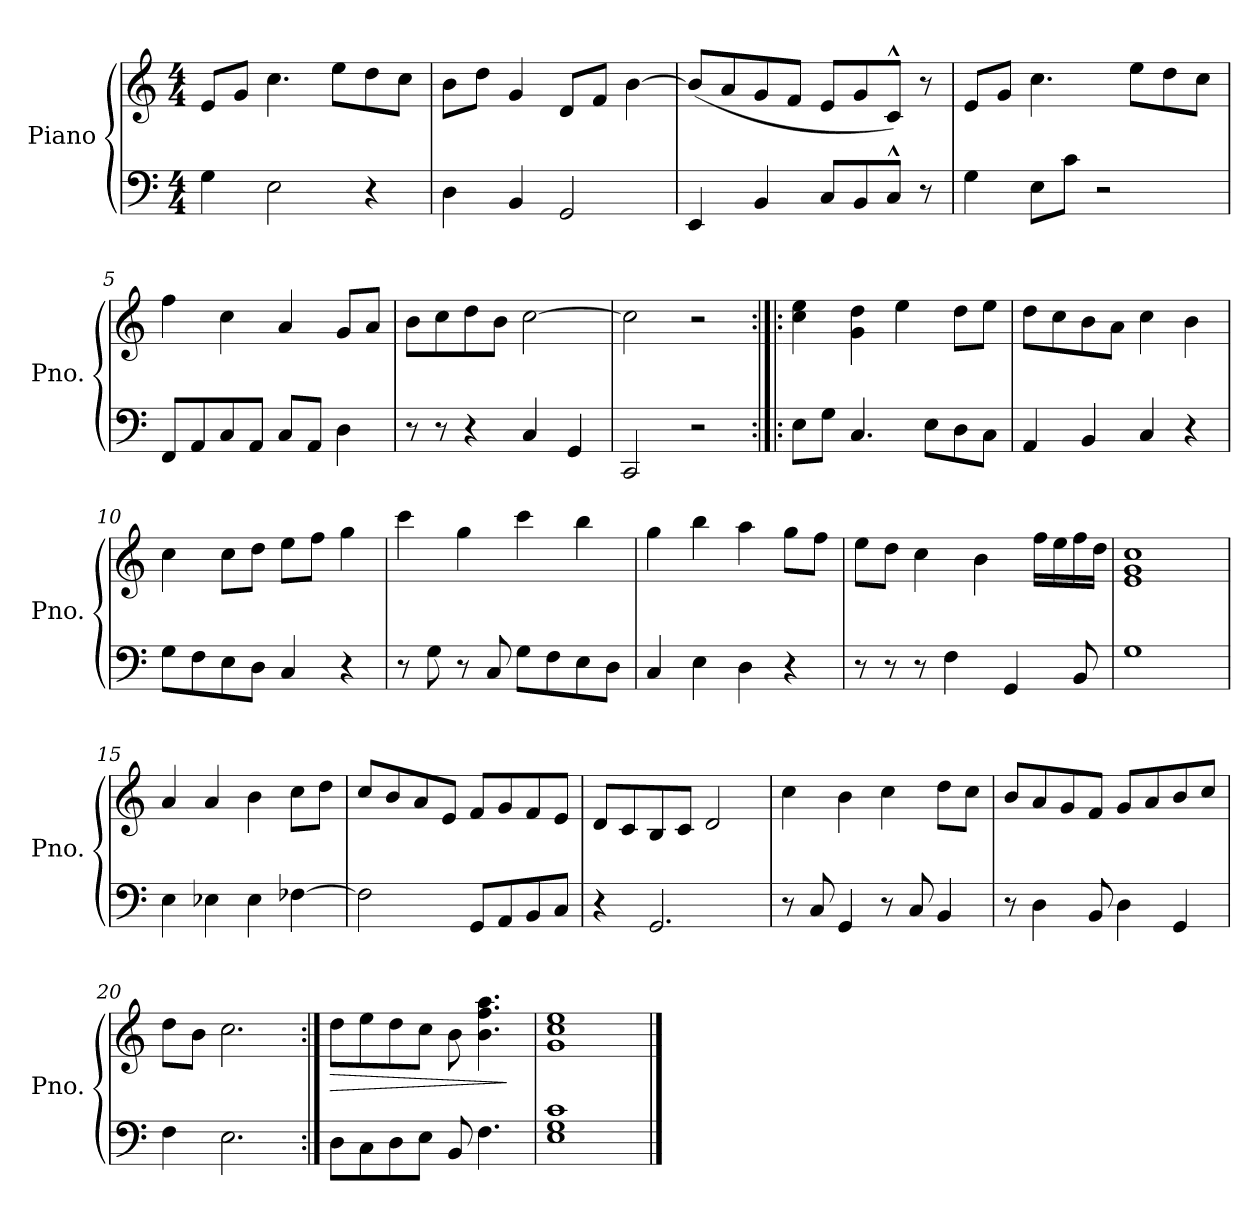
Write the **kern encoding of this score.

**kern	**kern	**dynam
*part1	*part1	*part1
*staff2	*staff1	*staff1/2
*I"Piano	*	*
*I'Pno.	*	*
*clefF4	*clefG2	*
*k[]	*k[]	*
*M4/4	*M4/4	*
*MM120	*MM120	*
=1	=1	=1
4G\	8e/L	.
.	8g/J	.
2E\	4.cc\	.
.	8ee\L	.
4r	8dd\	.
.	8cc\J	.
=2	=2	=2
4D\	8b\L	.
.	8dd\J	.
4BB/	4g/	.
2GG/	8d/L	.
.	8f/J	.
.	[4b\	.
=3	=3	=3
4EE/	(8b/L]	.
.	8a/	.
4BB/	8g/	.
.	8f/J	.
8C/L	8e/L	.
8BB/	8g/	.
8C^^/J	8c^^/J)	.
8r	8r	.
=4	=4	=4
4G\	8e/L	.
.	8g/J	.
8E\L	4.cc\	.
8c\J	.	.
2r	.	.
.	8ee\L	.
.	8dd\	.
.	8cc\J	.
=5	=5	=5
8FF/L	4ff\	.
8AA/	.	.
8C/	4cc\	.
8AA/J	.	.
8C/L	4a/	.
8AA/J	.	.
4D\	8g/L	.
.	8a/J	.
=6	=6	=6
8r	8b\L	.
8r	8cc\	.
4r	8dd\	.
.	8b\J	.
4C/	[2cc\	.
4GG/	.	.
!!LO:LB:g=z
=7	=7	=7
2CC/	2cc\]	.
2r	2r	.
=8:|!|:	=8:|!|:	=8:|!|:
8E\L	4cc\ 4ee\	.
8G\J	.	.
4.C/	4g\ 4dd\	.
.	4ee\	.
8E\L	.	.
8D\	8dd\L	.
8C\J	8ee\J	.
=9	=9	=9
4AA/	8dd\L	.
.	8cc\	.
4BB/	8b\	.
.	8a\J	.
4C/	4cc\	.
4r	4b\	.
=10	=10	=10
8G\L	4cc\	.
8F\	.	.
8E\	8cc\L	.
8D\J	8dd\J	.
4C/	8ee\L	.
.	8ff\J	.
4r	4gg\	.
=11	=11	=11
8r	4ccc\	.
8G\	.	.
8r	4gg\	.
8C/	.	.
8G\L	4ccc\	.
8F\	.	.
8E\	4bb\	.
8D\J	.	.
=12	=12	=12
4C/	4gg\	.
4E\	4bb\	.
4D\	4aa\	.
4r	8gg\L	.
.	8ff\J	.
!!LO:LB:g=z
=13	=13	=13
8r	8ee\L	.
8r	8dd\J	.
8r	4cc\	.
4F\	.	.
.	4b\	.
4GG/	.	.
.	16ff\LL	.
.	16ee\	.
8BB/	16ff\	.
.	16dd\JJ	.
=14	=14	=14
1G	1e 1g 1cc	.
=15	=15	=15
4E\	4a/	.
4E-X\	4a/	.
4E-\	4b\	.
[4F-X\	8cc\L	.
.	8dd\J	.
=16	=16	=16
2F-\]	8cc/L	.
.	8b/	.
.	8a/	.
.	8e/J	.
8GG/L	8f/L	.
8AA/	8g/	.
8BB/	8f/	.
8C/J	8e/J	.
=17	=17	=17
4r	8d/L	.
.	8c/	.
2.GG/	8B/	.
.	8c/J	.
.	2d/	.
=18	=18	=18
8r	4cc\	.
8C/	.	.
4GG/	4b\	.
8r	4cc\	.
8C/	.	.
4BB/	8dd\L	.
.	8cc\J	.
!!LO:LB:g=z
=19	=19	=19
8r	8b/L	.
4D\	8a/	.
.	8g/	.
8BB/	8f/J	.
4D\	8g/L	.
.	8a/	.
4GG/	8b/	.
.	8cc/J	.
=20	=20	=20
4F\	8dd\L	.
.	8b\J	.
2.E\	2.cc\	.
=21:|!	=21:|!	=21:|!
!	!	!LO:HP:b
8D\L	8dd\L	>
8C\	8ee\	.
8D\	8dd\	.
8E\J	8cc\J	.
8BB/	8b\	.
4.F\	4.b\ 4.ff\ 4.aa\	.
.	.	]
=22	=22	=22
1E 1G 1c	1g 1cc 1ee	.
==	==	==
*-	*-	*-
